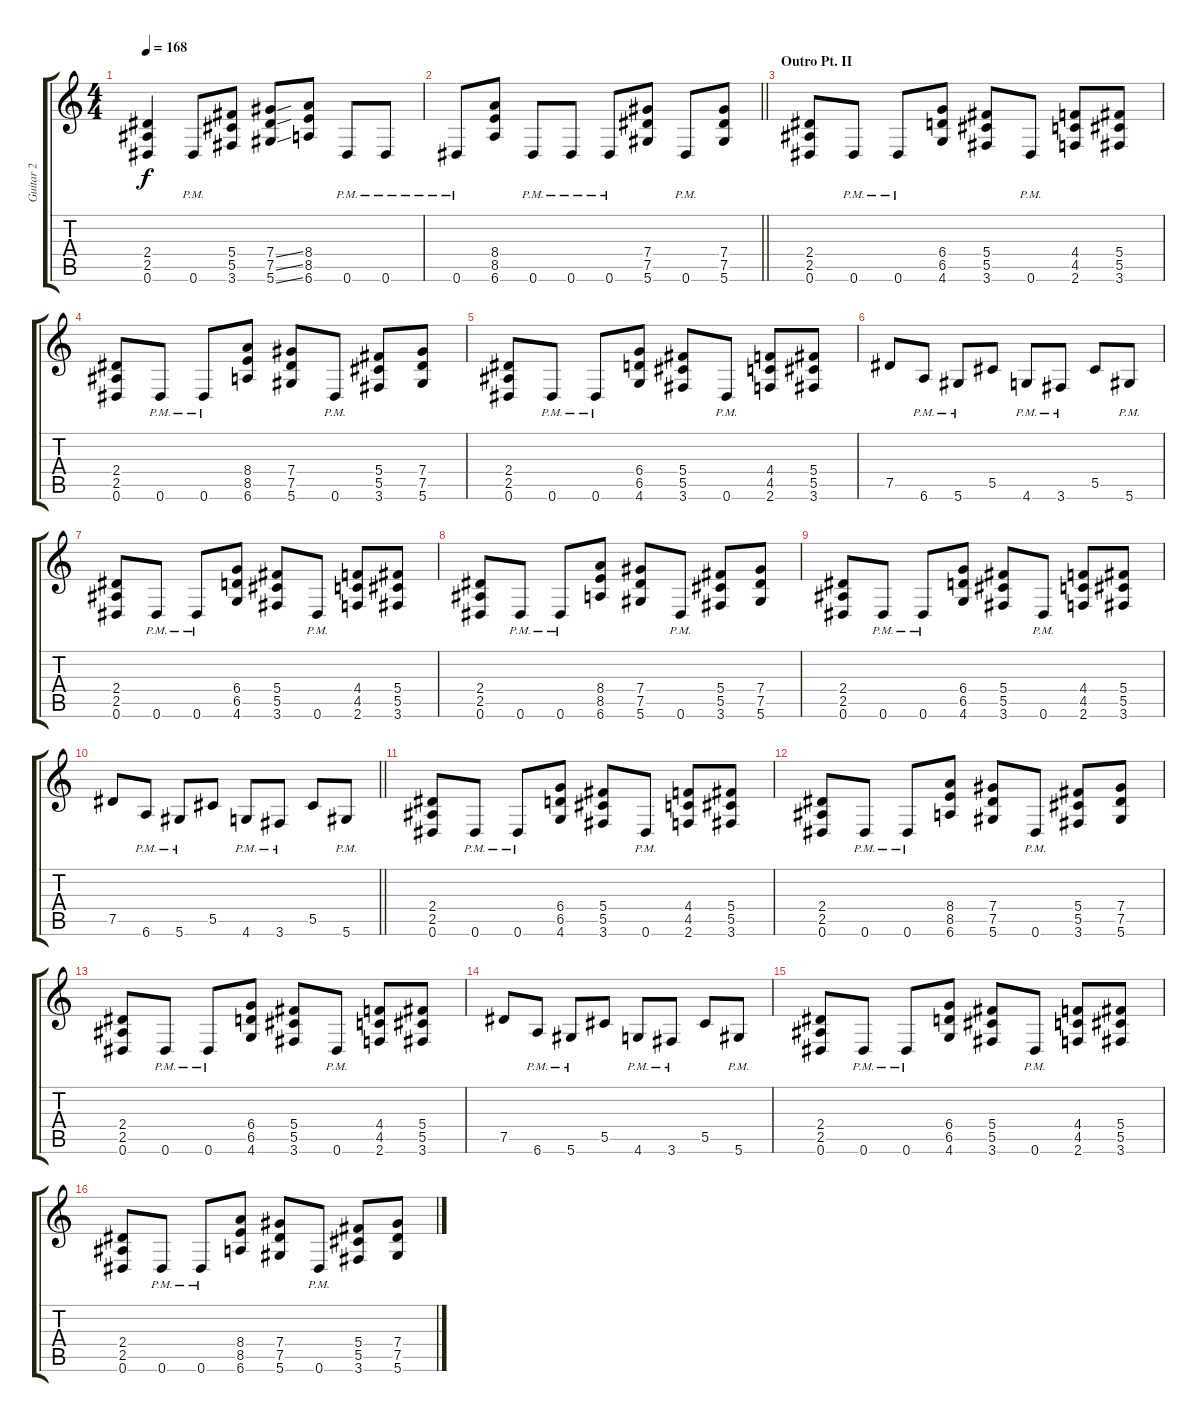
\track ("Guitar 2" "Guitar 2") {instrument overdrivenguitar}
\staff {score tabs}
\tuning (Eb4 Bb3 Gb3 Db3 Ab2 Eb2) {hide}
\ts (4 4)
\tempo 168
\clef g2
\ks c
(2.4 2.5 0.6).4{dy f} 0.6{pm}.8 (5.4 5.5 3.6).8 (7.4{ss} 7.5{ss} 5.6{ss}).8 (8.4 8.5 6.6).8 0.6{pm}.8 0.6{pm}.8 |
\barLineRight lightlight
0.6{pm}.8 (8.4 8.5 6.6).8 0.6{pm}.8 0.6{pm}.8 0.6{pm}.8 (7.4 7.5 5.6).8 0.6{pm}.8 (7.4 7.5 5.6).8 |
\section ("" "Outro Pt. II")
(2.4 2.5 0.6).8 0.6{pm}.8 0.6{pm}.8 (6.4 6.5 4.6).8 (5.4 5.5 3.6).8 0.6{pm}.8 (4.4 4.5 2.6).8 (5.4 5.5 3.6).8 |
(2.4 2.5 0.6).8 0.6{pm}.8 0.6{pm}.8 (8.4 8.5 6.6).8 (7.4 7.5 5.6).8 0.6{pm}.8 (5.4 5.5 3.6).8 (7.4 7.5 5.6).8 |
(2.4 2.5 0.6).8 0.6{pm}.8 0.6{pm}.8 (6.4 6.5 4.6).8 (5.4 5.5 3.6).8 0.6{pm}.8 (4.4 4.5 2.6).8 (5.4 5.5 3.6).8 |
7.5.8 6.6{pm}.8 5.6{pm}.8 5.5.8 4.6{pm}.8 3.6{pm}.8 5.5.8 5.6{pm}.8 |
(2.4 2.5 0.6).8 0.6{pm}.8 0.6{pm}.8 (6.4 6.5 4.6).8 (5.4 5.5 3.6).8 0.6{pm}.8 (4.4 4.5 2.6).8 (5.4 5.5 3.6).8 |
(2.4 2.5 0.6).8 0.6{pm}.8 0.6{pm}.8 (8.4 8.5 6.6).8 (7.4 7.5 5.6).8 0.6{pm}.8 (5.4 5.5 3.6).8 (7.4 7.5 5.6).8 |
(2.4 2.5 0.6).8 0.6{pm}.8 0.6{pm}.8 (6.4 6.5 4.6).8 (5.4 5.5 3.6).8 0.6{pm}.8 (4.4 4.5 2.6).8 (5.4 5.5 3.6).8 |
\barLineRight lightlight
7.5.8 6.6{pm}.8 5.6{pm}.8 5.5.8 4.6{pm}.8 3.6{pm}.8 5.5.8 5.6{pm}.8 |
(2.4 2.5 0.6).8 0.6{pm}.8 0.6{pm}.8 (6.4 6.5 4.6).8 (5.4 5.5 3.6).8 0.6{pm}.8 (4.4 4.5 2.6).8 (5.4 5.5 3.6).8 |
(2.4 2.5 0.6).8 0.6{pm}.8 0.6{pm}.8 (8.4 8.5 6.6).8 (7.4 7.5 5.6).8 0.6{pm}.8 (5.4 5.5 3.6).8 (7.4 7.5 5.6).8 |
(2.4 2.5 0.6).8 0.6{pm}.8 0.6{pm}.8 (6.4 6.5 4.6).8 (5.4 5.5 3.6).8 0.6{pm}.8 (4.4 4.5 2.6).8 (5.4 5.5 3.6).8 |
7.5.8 6.6{pm}.8 5.6{pm}.8 5.5.8 4.6{pm}.8 3.6{pm}.8 5.5.8 5.6{pm}.8 |
(2.4 2.5 0.6).8 0.6{pm}.8 0.6{pm}.8 (6.4 6.5 4.6).8 (5.4 5.5 3.6).8 0.6{pm}.8 (4.4 4.5 2.6).8 (5.4 5.5 3.6).8 |
(2.4 2.5 0.6).8 0.6{pm}.8 0.6{pm}.8 (8.4 8.5 6.6).8 (7.4 7.5 5.6).8 0.6{pm}.8 (5.4 5.5 3.6).8 (7.4 7.5 5.6).8
